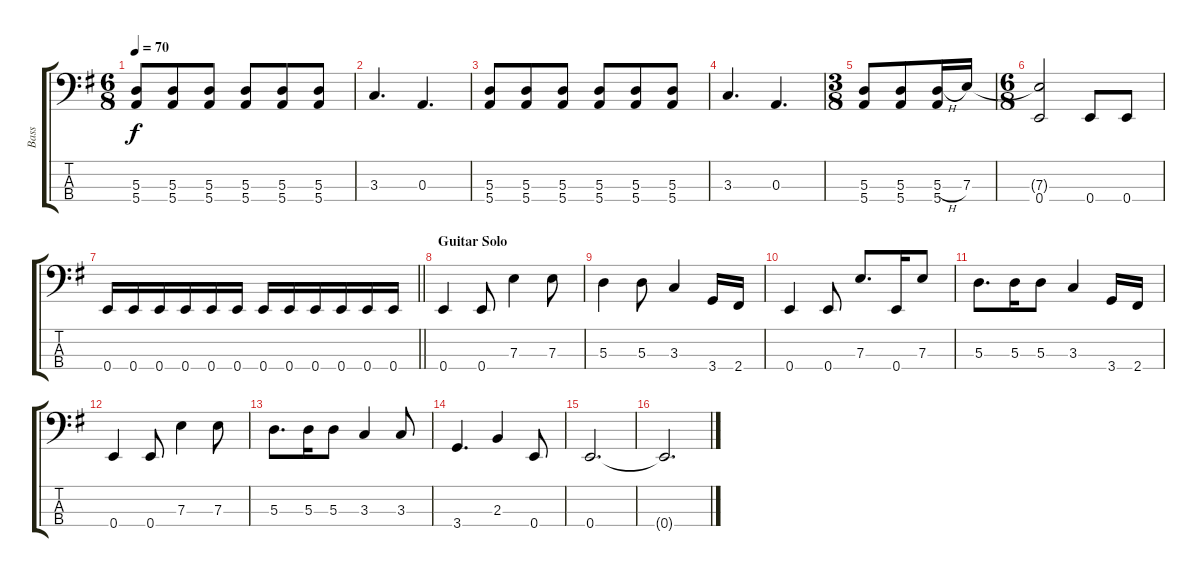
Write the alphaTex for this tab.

\track ("Bass" "Bass") {instrument electricbassfinger}
\staff {score tabs}
\tuning (G2 D2 A1 E1) {hide}
\ts (6 8)
\tempo 70
\clef f4
\ks g
(5.3 5.4).8{dy f} (5.3 5.4).8 (5.3 5.4).8 (5.3 5.4).8 (5.3 5.4).8 (5.3 5.4).8 |
3.3.4{d} 0.3.4{d} |
(5.3 5.4).8 (5.3 5.4).8 (5.3 5.4).8 (5.3 5.4).8 (5.3 5.4).8 (5.3 5.4).8 |
3.3.4{d} 0.3.4{d} |
\ts (3 8)
(5.3 5.4).8 (5.3 5.4).8 (5.3{h} 5.4).16 7.3.16 |
\ts (6 8)
(7.3{t} 0.4).2 0.4.8 0.4.8 |
\barLineRight lightlight
0.4.16 0.4.16 0.4.16 0.4.16 0.4.16 0.4.16 0.4.16 0.4.16 0.4.16 0.4.16 0.4.16 0.4.16 |
\section ("" "Guitar Solo")
0.4.4 0.4.8 7.3.4 7.3.8 |
5.3.4 5.3.8 3.3.4 3.4.16 2.4.16 |
0.4.4 0.4.8 7.3.8{d} 0.4.16 7.3.8 |
5.3.8{d} 5.3.16 5.3.8 3.3.4 3.4.16 2.4.16 |
0.4.4 0.4.8 7.3.4 7.3.8 |
5.3.8{d} 5.3.16 5.3.8 3.3.4 3.3.8 |
3.4.4{d} 2.3.4 0.4.8 |
0.4.2{d} |
0.4{t}.2{d}
